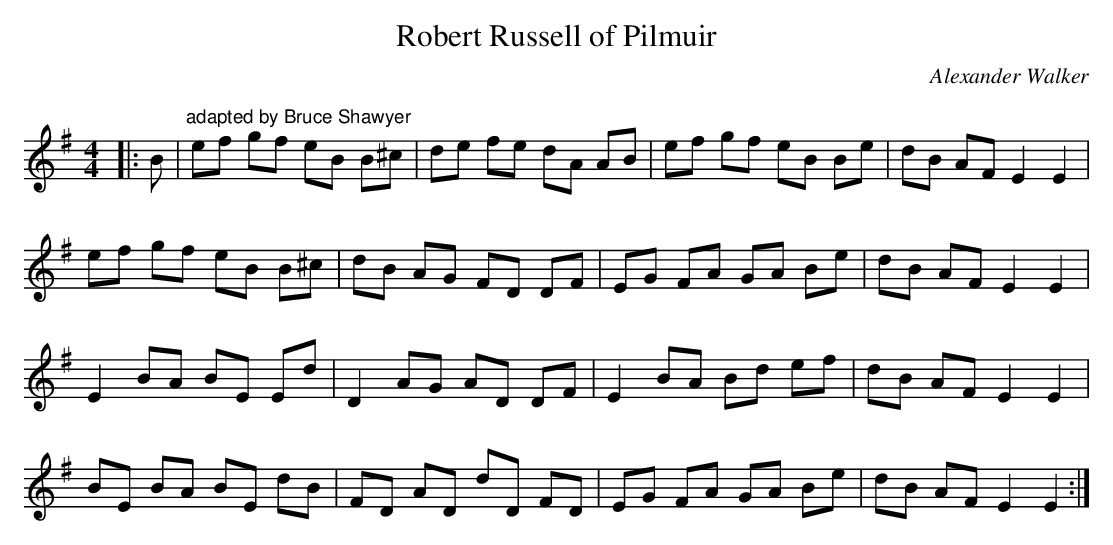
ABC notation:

X:1
T: Robert Russell of Pilmuir
C:Alexander Walker
Q: 232
K:Em
M:4/4
L:1/8
|:B|"adapted by Bruce Shawyer"ef gf eB B^c|de fe dA AB|ef gf eB Be|dB AF E2 E2|
ef gf eB B^c|dB AG FD DF|EG FA GA Be|dB AF E2 E2|
E2 BA BE Ed|D2 AG AD DF|E2 BA Bd ef|dB AF E2 E2|
BE BA BE dB|FD AD dD FD|EG FA GA Be|dB AF E2 E2:|
